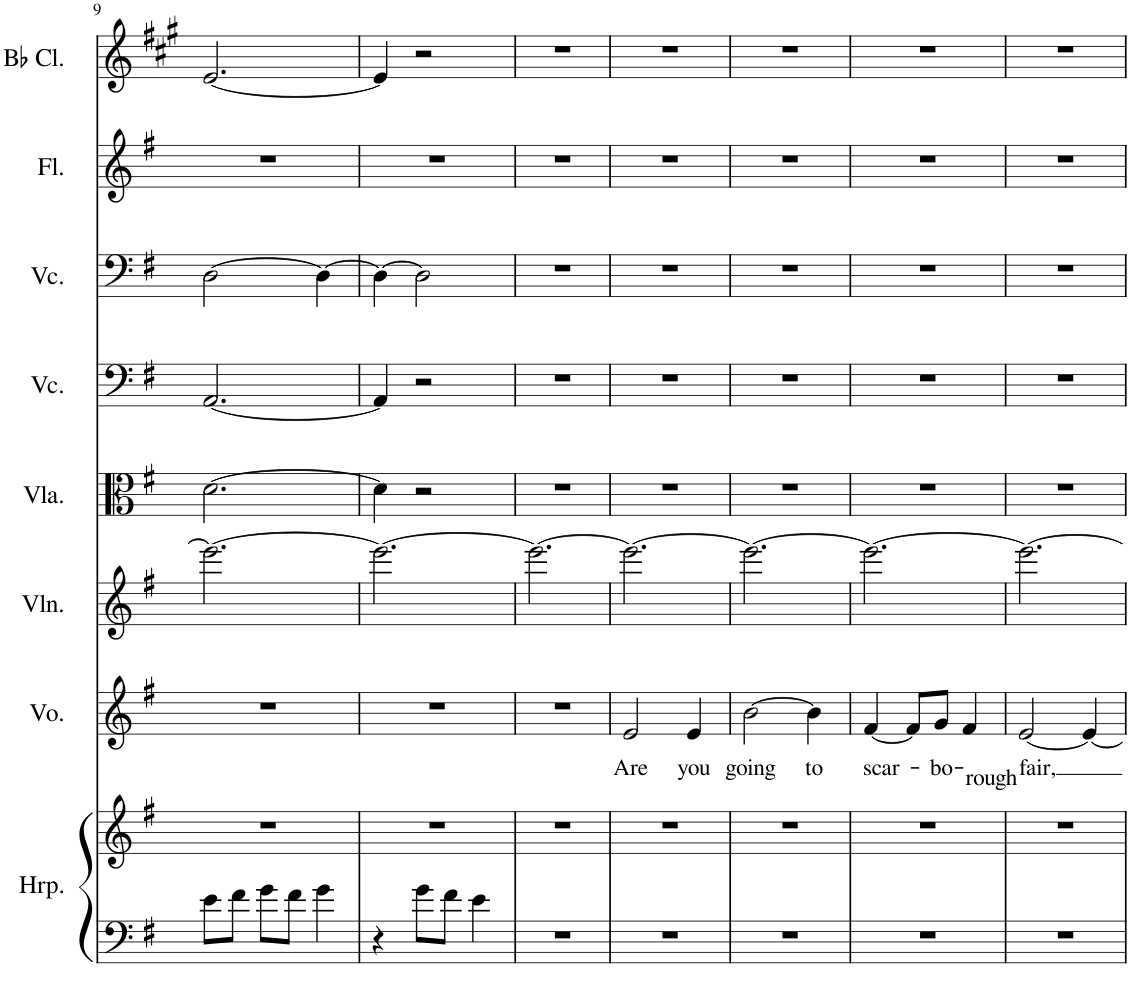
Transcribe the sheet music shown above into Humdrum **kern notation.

**kern	**kern	**kern	**text	**kern	**kern	**kern	**kern	**kern	**kern
*part8	*part8	*part7	*part7	*part6	*part5	*part4	*part3	*part2	*part1
*staff9	*staff8	*staff7	*staff7	*staff6	*staff5	*staff4	*staff3	*staff2	*staff1
*I"Harp	*	*I"Voice	*	*I"Violin	*I"Viola	*I"Violoncello	*I"Violoncello	*I"Flute	*I"Bb Clarinet
*I'Hrp.	*	*I'Vo.	*	*I'Vln.	*I'Vla.	*I'Vc.	*I'Vc.	*I'Fl.	*I'Bb Cl.
!!LO:PB:g=z
*clefF4	*clefG2	*clefG2	*	*clefG2	*clefC3	*clefF4	*clefF4	*clefG2	*clefG2
*	*	*	*	*	*	*	*	*	*Trd1c2
*k[f#]	*k[f#]	*k[f#]	*	*k[f#]	*k[f#]	*k[f#]	*k[f#]	*k[f#]	*k[f#c#g#]
*M3/4	*M3/4	*M3/4	*	*M3/4	*M3/4	*M3/4	*M3/4	*M3/4	*M3/4
=9	=9	=9	=9	=9	=9	=9	=9	=9	=9
8e\L	2.r	2.r	.	2.eee\_	[2.d\	[2.AA/	[2D\	2.r	[2.e/
8f#\J	.	.	.	.	.	.	.	.	.
8g\L	.	.	.	.	.	.	.	.	.
8f#\J	.	.	.	.	.	.	.	.	.
4g\	.	.	.	.	.	.	4D\_	.	.
=10	=10	=10	=10	=10	=10	=10	=10	=10	=10
4r	2.r	2.r	.	2.eee\_	4d\]	4AA/]	4D\_	2.r	4e/]
8g\L	.	.	.	.	2r	2r	2D\]	.	2r
8f#\J	.	.	.	.	.	.	.	.	.
4e\	.	.	.	.	.	.	.	.	.
=11	=11	=11	=11	=11	=11	=11	=11	=11	=11
2.r	2.r	2.r	.	2.eee\_	2.r	2.r	2.r	2.r	2.r
=12	=12	=12	=12	=12	=12	=12	=12	=12	=12
!	!	!	!LO:LY:b	!	!	!	!	!	!
2.r	2.r	2e/	Are	2.eee\_	2.r	2.r	2.r	2.r	2.r
!	!	!	!LO:LY:b	!	!	!	!	!	!
.	.	4e/	you	.	.	.	.	.	.
=13	=13	=13	=13	=13	=13	=13	=13	=13	=13
!	!	!	!LO:LY:b	!	!	!	!	!	!
2.r	2.r	[2b\	going	2.eee\_	2.r	2.r	2.r	2.r	2.r
!	!	!	!LO:LY:b	!	!	!	!	!	!
.	.	4b\]	to	.	.	.	.	.	.
=14	=14	=14	=14	=14	=14	=14	=14	=14	=14
!	!	!	!LO:LY:b	!	!	!	!	!	!
2.r	2.r	[4f#/	scar-	2.eee\_	2.r	2.r	2.r	2.r	2.r
.	.	8f#/L]	.	.	.	.	.	.	.
!	!	!	!LO:LY:b	!	!	!	!	!	!
.	.	8g/J	-bo-	.	.	.	.	.	.
!	!	!	!LO:LY:b	!	!	!	!	!	!
.	.	4f#/	-rough	.	.	.	.	.	.
=15	=15	=15	=15	=15	=15	=15	=15	=15	=15
!	!	!	!LO:LY:b	!	!	!	!	!	!
2.r	2.r	[2e/	-fair,	2.eee\_	2.r	2.r	2.r	2.r	2.r
.	.	4e/_	.	.	.	.	.	.	.
=	=	=	=	=	=	=	=	=	=
*-	*-	*-	*-	*-	*-	*-	*-	*-	*-
